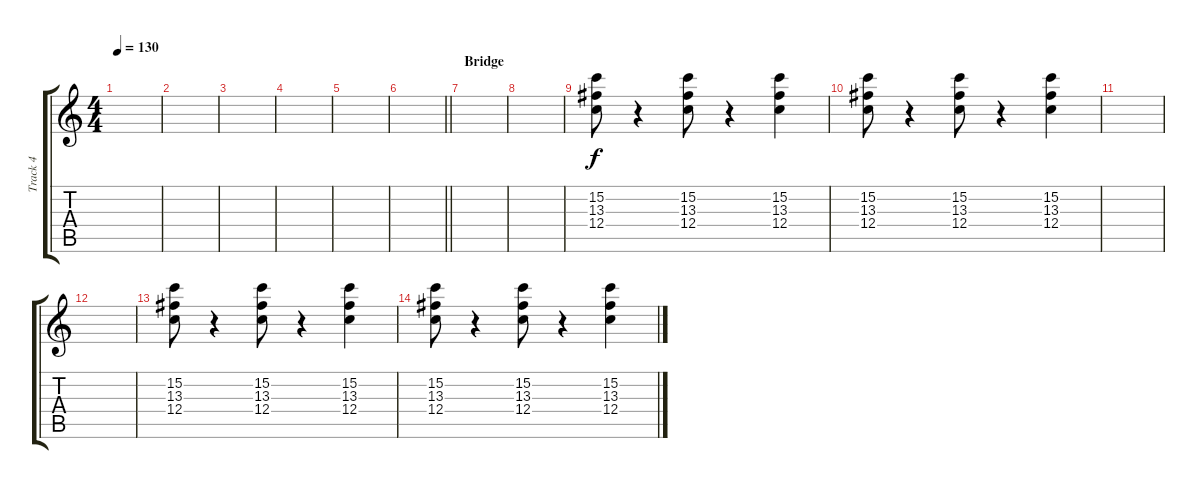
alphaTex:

\track ("Track 4" "Track 4") {instrument distortionguitar}
\staff {score tabs}
\tuning (D4 A3 F3 C3 G2 C2) {hide}
\ts (4 4)
\tempo 130
\clef g2
\ks c
|
|
|
|
|
\barLineRight lightlight
|
\section ("" "Bridge")
|
|
(15.2 13.3 12.4).8 r.4 (15.2 13.3 12.4).8 r.4 (15.2 13.3 12.4).4 |
(15.2 13.3 12.4).8 r.4 (15.2 13.3 12.4).8 r.4 (15.2 13.3 12.4).4 |
|
|
(15.2 13.3 12.4).8 r.4 (15.2 13.3 12.4).8 r.4 (15.2 13.3 12.4).4 |
(15.2 13.3 12.4).8 r.4 (15.2 13.3 12.4).8 r.4 (15.2 13.3 12.4).4
